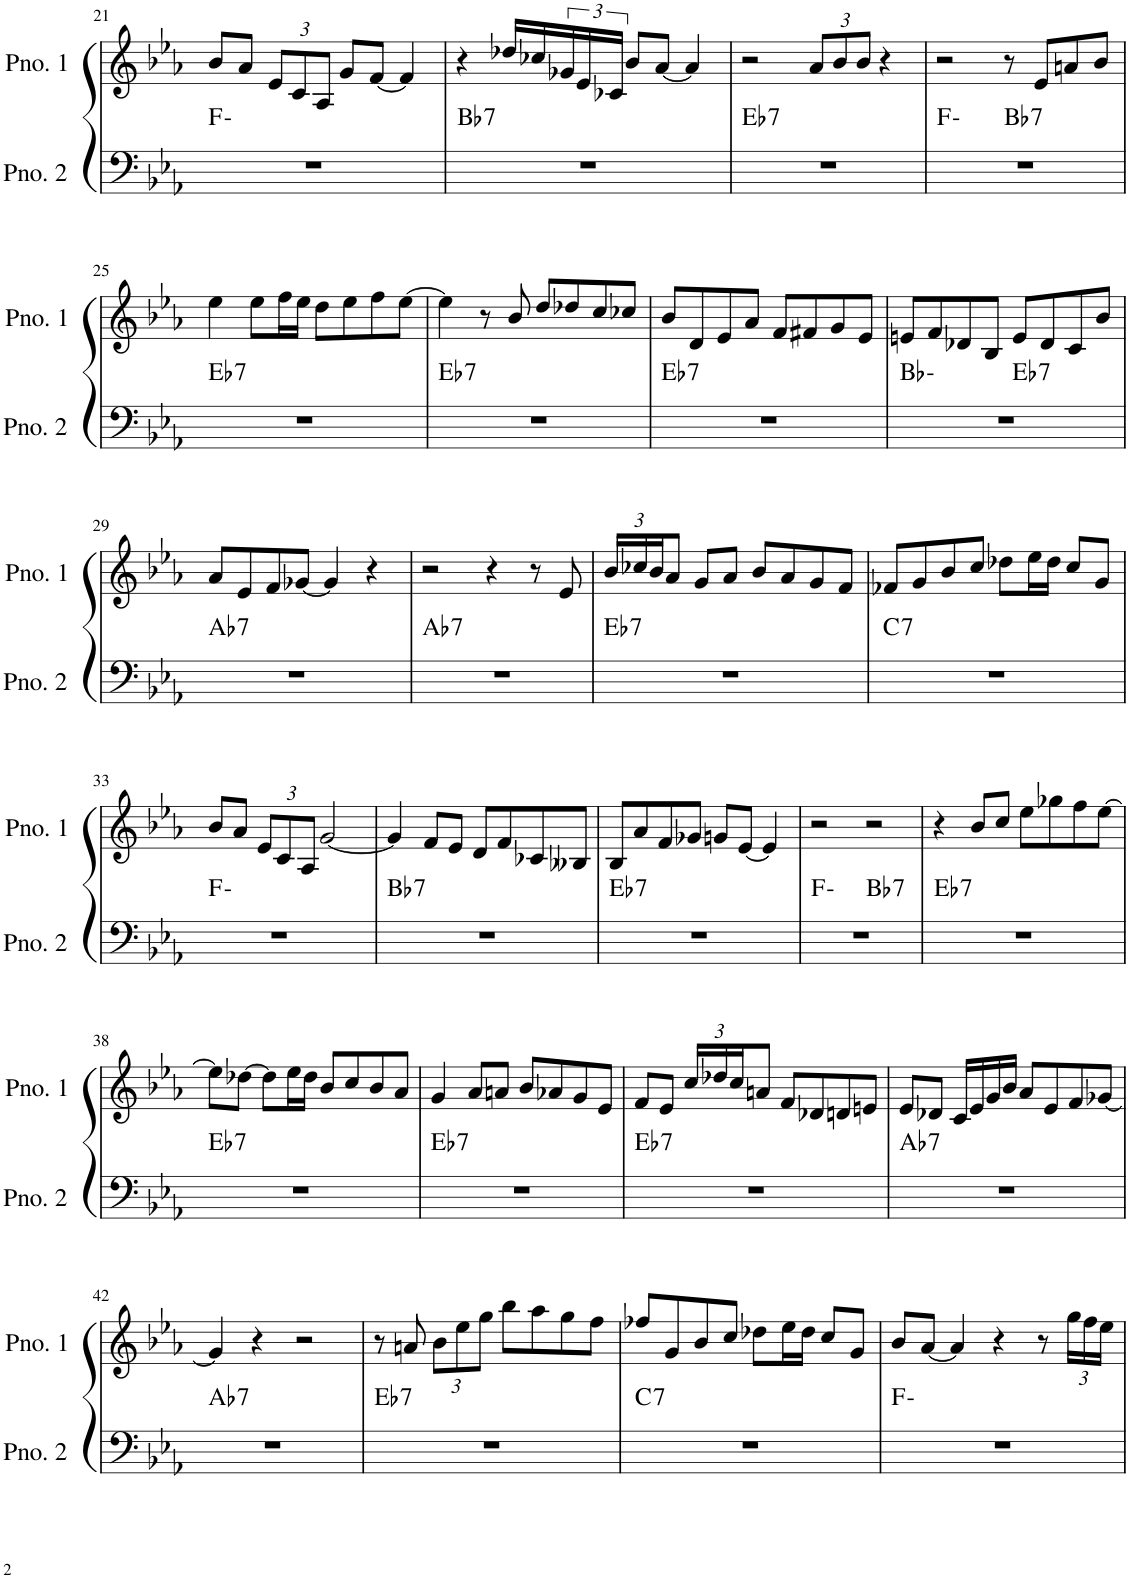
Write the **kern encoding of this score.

**kern	**harte	**kern
*part2	*part2	*part1
*staff2	*	*staff1
*I"ピアノ 2	*	*I"ピアノ 1
!!LO:PB:g=z
*clefF4	*	*clefG2
*k[b-e-a-]	*	*k[b-e-a-]
*M4/4	*	*M4/4
=21	=21	=21
1r	F:min	8b-/L
.	.	8a-/J
*	*	*Xbrackettup
.	.	12e-/L
.	.	12c/
.	.	12A-/J
.	.	8g/L
.	.	[8f/J
.	.	4f/]
=22	=22	=22
!	!LO:H:kt=7	!
1r	Bb:7	4r
.	.	16dd-X/LL
.	.	16cc-X/
*	*	*brackettup
.	.	24g-X/
.	.	24e-/
.	.	24c-X/JJ
.	.	8b-/L
.	.	[8a-/J
.	.	4a-/]
=23	=23	=23
!	!LO:H:kt=7	!
1r	Eb:7	2r
*	*	*Xbrackettup
.	.	12a-/L
.	.	12b-/
.	.	12b-/J
.	.	4r
=24	=24	=24
*^	*	*
1r	2ryy	F:min	2r
!	!	!LO:H:kt=7	!
.	2ryy	Bb:7	8r
.	.	.	8e-/L
.	.	.	8an/
.	.	.	8b-/J
!!LO:LB:g=z
=25	=25	=25	=25
!	!	!LO:H:kt=7	!
*v	*v	*	*
1r	Eb:7	4ee-\
.	.	8ee-\L
.	.	16ff\L
.	.	16ee-\JJ
.	.	8dd\L
.	.	8ee-\
.	.	8ff\
.	.	[8ee-\J
=26	=26	=26
!	!LO:H:kt=7	!
1r	Eb:7	4ee-\]
.	.	8r
.	.	8b-/
.	.	8dd/L
.	.	8dd-X/
.	.	8cc/
.	.	8cc-X/J
=27	=27	=27
!	!LO:H:kt=7	!
1r	Eb:7	8b-/L
.	.	8d/
.	.	8e-/
.	.	8a-/J
.	.	8f/L
.	.	8f#X/
.	.	8g/
.	.	8e-/J
=28	=28	=28
*^	*	*
1r	2ryy	Bb:min	8en/L
.	.	.	8f/
.	.	.	8d-X/
.	.	.	8B-/J
!	!	!LO:H:kt=7	!
.	2ryy	Eb:7	8e/L
.	.	.	8d-/
.	.	.	8c/
.	.	.	8b-/J
!!LO:LB:g=z
=29	=29	=29	=29
!	!	!LO:H:kt=7	!
*v	*v	*	*
1r	Ab:7	8a-/L
.	.	8e-/
.	.	8f/
.	.	[8g-X/J
.	.	4g-/]
.	.	4r
=30	=30	=30
!	!LO:H:kt=7	!
1r	Ab:7	2r
.	.	4r
.	.	8r
.	.	8e-/
=31	=31	=31
!	!LO:H:kt=7	!
1r	Eb:7	24b-/LL
.	.	24cc-X/
.	.	24b-/J
.	.	8a-/J
.	.	8g/L
.	.	8a-/J
.	.	8b-/L
.	.	8a-/
.	.	8g/
.	.	8f/J
=32	=32	=32
!	!LO:H:kt=7	!
1r	C:7	8f-X/L
.	.	8g/
.	.	8b-/
.	.	8cc/J
.	.	8dd-X\L
.	.	16ee-\L
.	.	16dd-\JJ
.	.	8cc/L
.	.	8g/J
!!LO:LB:g=z
=33	=33	=33
1r	F:min	8b-/L
.	.	8a-/J
.	.	12e-/L
.	.	12c/
.	.	12A-/J
.	.	[2g/
=34	=34	=34
!	!LO:H:kt=7	!
1r	Bb:7	4g/]
.	.	8f/L
.	.	8e-/J
.	.	8d/L
.	.	8f/
.	.	8c-X/
.	.	8B--X/J
=35	=35	=35
!	!LO:H:kt=7	!
1r	Eb:7	8B-/L
.	.	8a-/
.	.	8f/
.	.	8g-X/J
.	.	8gn/L
.	.	[8e-/J
.	.	4e-/]
=36	=36	=36
*^	*	*
1r	2ryy	F:min	2r
!	!	!LO:H:kt=7	!
.	2ryy	Bb:7	2r
=37	=37	=37	=37
!	!	!LO:H:kt=7	!
*v	*v	*	*
1r	Eb:7	4r
.	.	8b-/L
.	.	8cc/J
.	.	8ee-\L
.	.	8gg-X\
.	.	8ff\
.	.	[8ee-\J
!!LO:LB:g=z
=38	=38	=38
!	!LO:H:kt=7	!
1r	Eb:7	8ee-\L]
.	.	[8dd-X\J
.	.	8dd-\L]
.	.	16ee-\L
.	.	16dd-\JJ
.	.	8b-/L
.	.	8cc/
.	.	8b-/
.	.	8a-/J
=39	=39	=39
!	!LO:H:kt=7	!
1r	Eb:7	4g/
.	.	8a-/L
.	.	8an/J
.	.	8b-/L
.	.	8a-X/
.	.	8g/
.	.	8e-/J
=40	=40	=40
!	!LO:H:kt=7	!
1r	Eb:7	8f/L
.	.	8e-/J
.	.	24cc/LL
.	.	24dd-X/
.	.	24cc/J
.	.	8an/J
.	.	8f/L
.	.	8d-X/
.	.	8dn/
.	.	8en/J
=41	=41	=41
!	!LO:H:kt=7	!
1r	Ab:7	8e-/L
.	.	8d-X/J
.	.	16c/LL
.	.	16e-/
.	.	16g/
.	.	16b-/JJ
.	.	8a-/L
.	.	8e-/
.	.	8f/
.	.	[8g-X/J
!!LO:LB:g=z
=42	=42	=42
!	!LO:H:kt=7	!
1r	Ab:7	4g-/]
.	.	4r
.	.	2r
=43	=43	=43
!	!LO:H:kt=7	!
1r	Eb:7	8r
.	.	8an/
.	.	12b-\L
.	.	12ee-\
.	.	12gg\J
.	.	8bb-\L
.	.	8aa-\
.	.	8gg\
.	.	8ff\J
=44	=44	=44
!	!LO:H:kt=7	!
1r	C:7	8ff-X/L
.	.	8g/
.	.	8b-/
.	.	8cc/J
.	.	8dd-X\L
.	.	16ee-\L
.	.	16dd-\JJ
.	.	8cc/L
.	.	8g/J
=45	=45	=45
1r	F:min	8b-/L
.	.	[8a-/J
.	.	4a-/]
.	.	4r
.	.	8r
.	.	24gg\LL
.	.	24ff\
.	.	24ee-\JJ
=	=	=
*-	*-	*-
